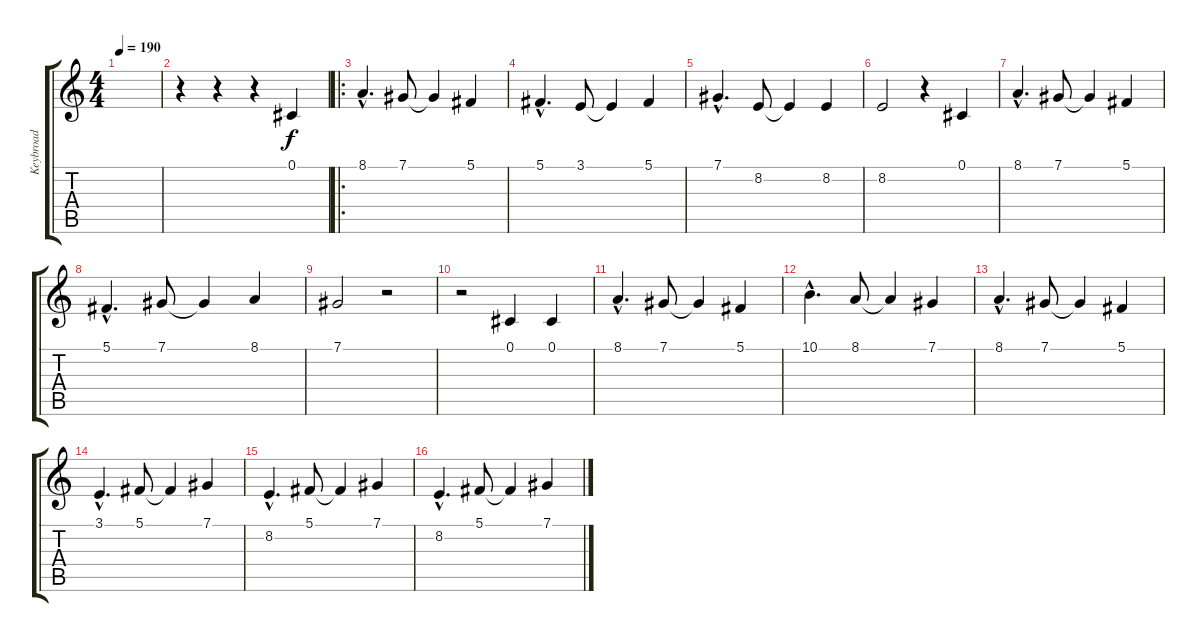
\track ("Keybroad" "Keybroad") {instrument lead1square}
\staff {score tabs}
\tuning (Db4 Ab3 E3 B2 Gb2 Db2) {hide}
\ts (4 4)
\tempo 190
\clef g2
\ks c
|
r.4 r.4 r.4 0.1.4 |
\ro
8.1{hac}.4{d} 7.1.8 7.1{t}.4 5.1.4 |
5.1{hac}.4{d} 3.1.8 3.1{t}.4 5.1.4 |
7.1{hac}.4{d} 8.2.8 8.2{t}.4 8.2.4 |
8.2.2 r.4 0.1.4 |
8.1{hac}.4{d} 7.1.8 7.1{t}.4 5.1.4 |
5.1{hac}.4{d} 7.1.8 7.1{t}.4 8.1.4 |
7.1.2 r.2 |
r.2 0.1.4 0.1.4 |
8.1{hac}.4{d} 7.1.8 7.1{t}.4 5.1.4 |
10.1{hac}.4{d} 8.1.8 8.1{t}.4 7.1.4 |
8.1{hac}.4{d} 7.1.8 7.1{t}.4 5.1.4 |
3.1{hac}.4{d} 5.1.8 5.1{t}.4 7.1.4 |
8.2{hac}.4{d} 5.1.8 5.1{t}.4 7.1.4 |
8.2{hac}.4{d} 5.1.8 5.1{t}.4 7.1.4
